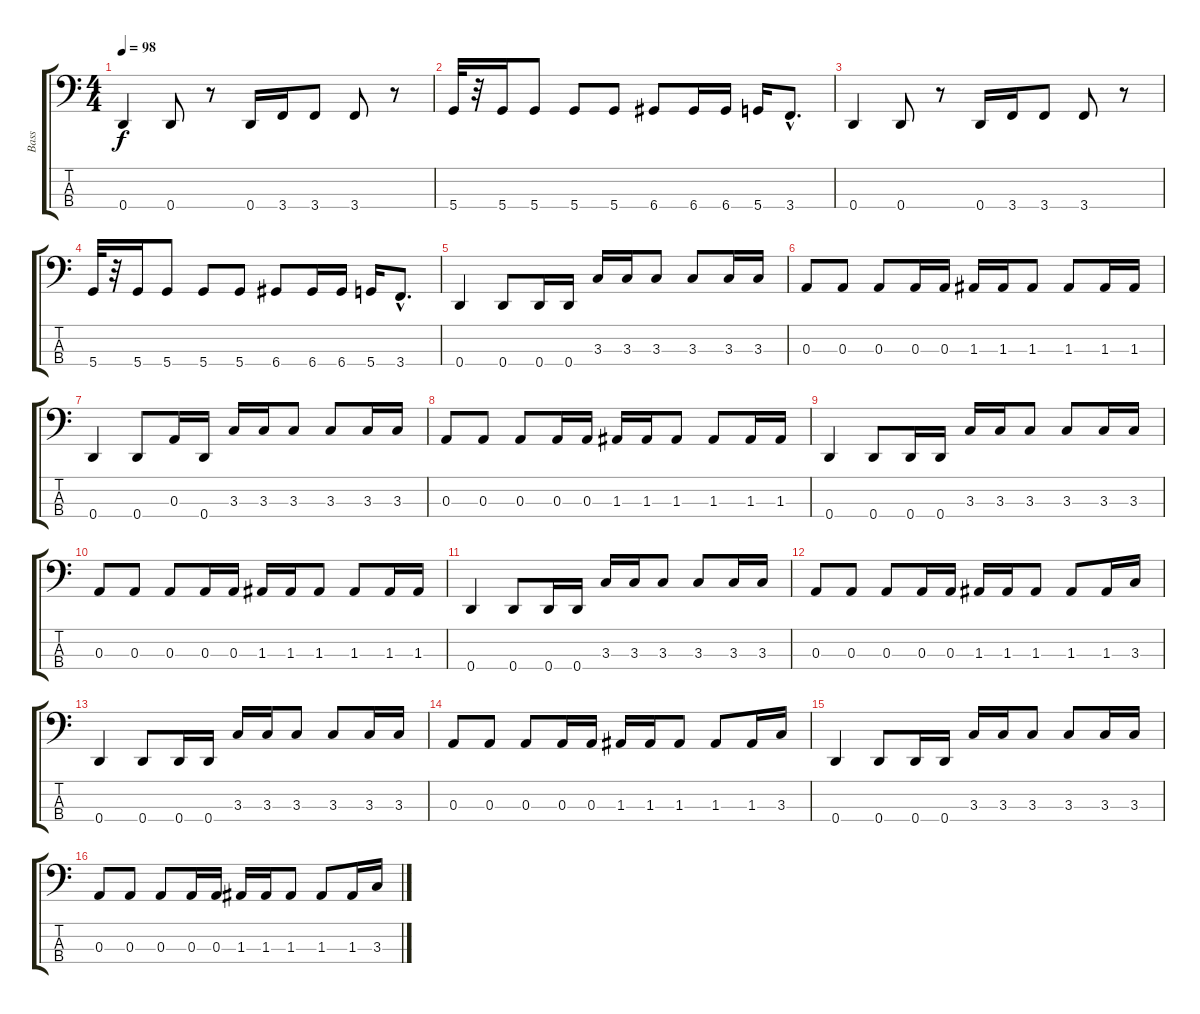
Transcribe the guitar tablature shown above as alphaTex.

\track ("Bass" "Bass") {instrument electricbassfinger}
\staff {score tabs}
\tuning (G2 D2 A1 D1) {hide}
\ts (4 4)
\tempo 98
\clef f4
\ks c
0.4.4{dy f} 0.4.8 r.8 0.4.16 3.4.16 3.4.8 3.4.8 r.8 |
5.4.32 r.32 5.4.16 5.4.8 5.4.8 5.4.8 6.4.8 6.4.16 6.4.16 5.4.16 3.4{hac}.8{d} |
0.4.4 0.4.8 r.8 0.4.16 3.4.16 3.4.8 3.4.8 r.8 |
5.4.32 r.32 5.4.16 5.4.8 5.4.8 5.4.8 6.4.8 6.4.16 6.4.16 5.4.16 3.4{hac}.8{d} |
0.4.4 0.4.8 0.4.16 0.4.16 3.3.16 3.3.16 3.3.8 3.3.8 3.3.16 3.3.16 |
0.3.8 0.3.8 0.3.8 0.3.16 0.3.16 1.3.16 1.3.16 1.3.8 1.3.8 1.3.16 1.3.16 |
0.4.4 0.4.8 0.3.16 0.4.16 3.3.16 3.3.16 3.3.8 3.3.8 3.3.16 3.3.16 |
0.3.8 0.3.8 0.3.8 0.3.16 0.3.16 1.3.16 1.3.16 1.3.8 1.3.8 1.3.16 1.3.16 |
0.4.4 0.4.8 0.4.16 0.4.16 3.3.16 3.3.16 3.3.8 3.3.8 3.3.16 3.3.16 |
0.3.8 0.3.8 0.3.8 0.3.16 0.3.16 1.3.16 1.3.16 1.3.8 1.3.8 1.3.16 1.3.16 |
0.4.4 0.4.8 0.4.16 0.4.16 3.3.16 3.3.16 3.3.8 3.3.8 3.3.16 3.3.16 |
0.3.8 0.3.8 0.3.8 0.3.16 0.3.16 1.3.16 1.3.16 1.3.8 1.3.8 1.3.16 3.3.16 |
0.4.4 0.4.8 0.4.16 0.4.16 3.3.16 3.3.16 3.3.8 3.3.8 3.3.16 3.3.16 |
0.3.8 0.3.8 0.3.8 0.3.16 0.3.16 1.3.16 1.3.16 1.3.8 1.3.8 1.3.16 3.3.16 |
0.4.4 0.4.8 0.4.16 0.4.16 3.3.16 3.3.16 3.3.8 3.3.8 3.3.16 3.3.16 |
0.3.8 0.3.8 0.3.8 0.3.16 0.3.16 1.3.16 1.3.16 1.3.8 1.3.8 1.3.16 3.3.16
